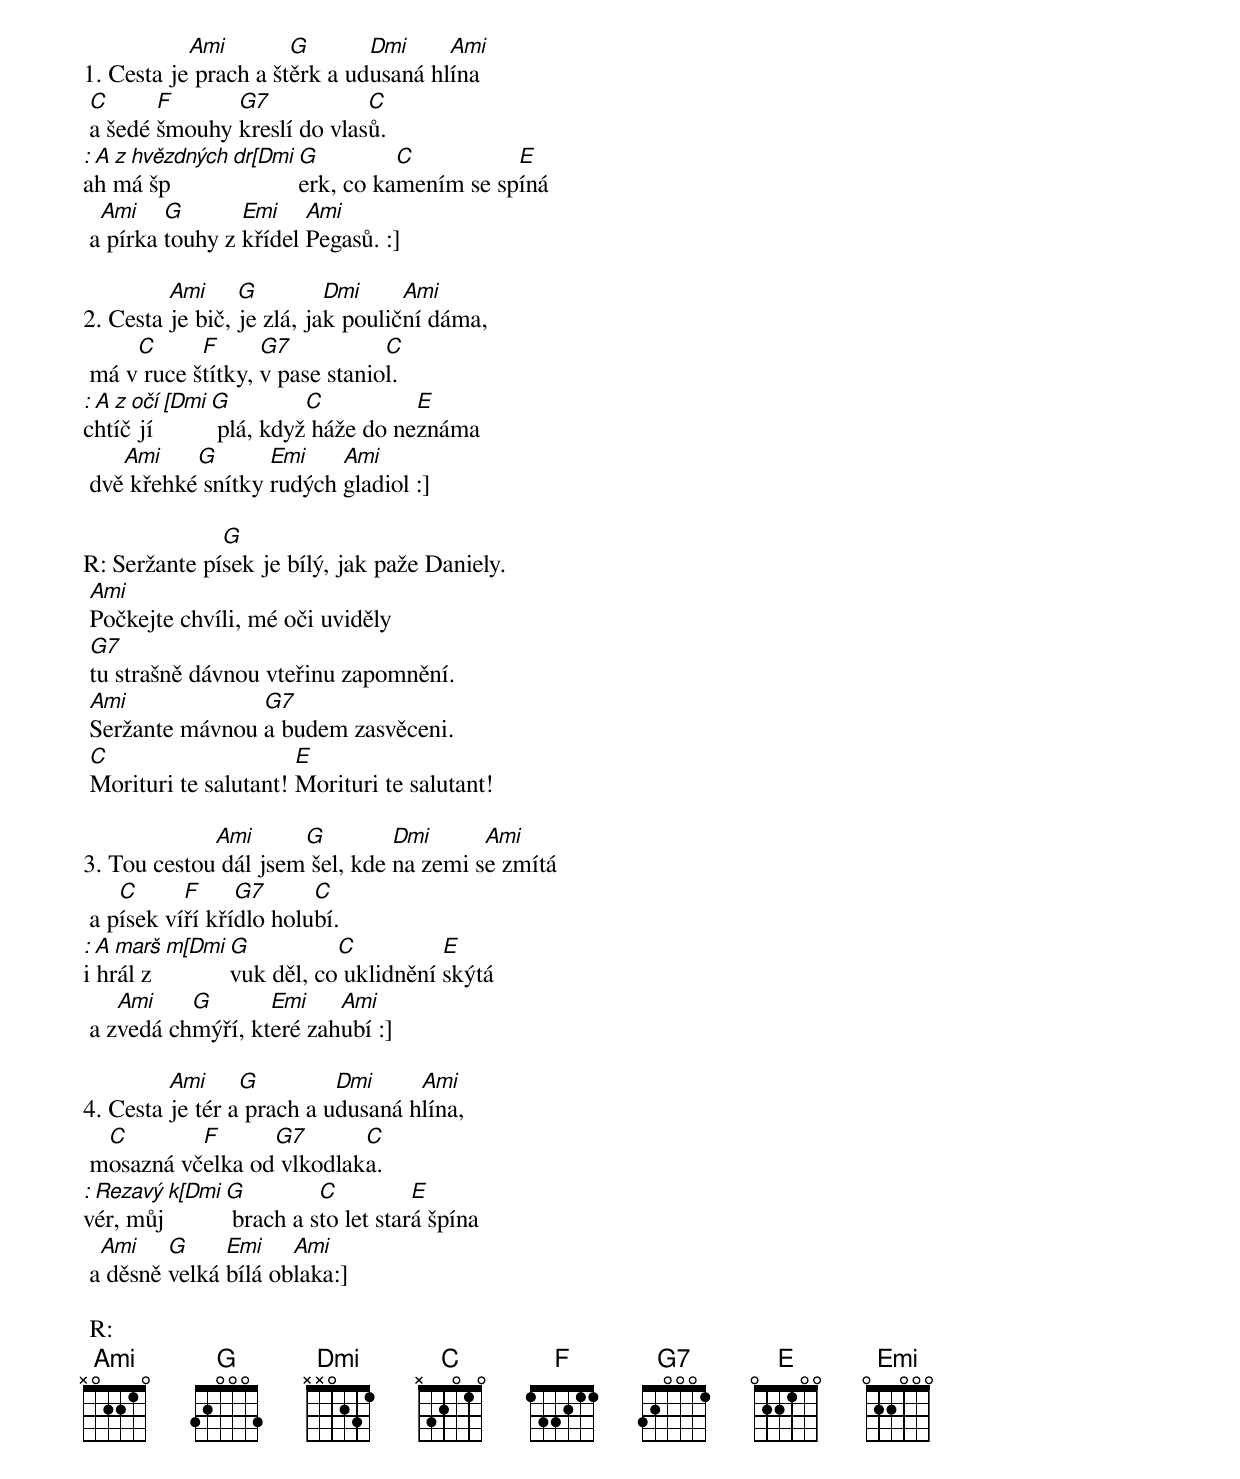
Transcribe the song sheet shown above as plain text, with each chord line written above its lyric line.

           Ami        G       Dmi     Ami
1. Cesta je prach a štěrk a udusaná hlína
 C      F      G7            C
 a šedé šmouhy kreslí do vlasů.
                   Dmi     G         C          E
[: A z hvězdných drah má šperk, co kamením se spíná
  Ami    G       Emi    Ami
 a pírka touhy z křídel Pegasů. :]

         Ami     G         Dmi     Ami
2. Cesta je bič, je zlá, jak pouliční dáma,
     C      F      G7           C
 má v ruce štítky, v pase staniol.
           Dmi     G         C          E
[: A z očí chtíč jí plá, když háže do neznáma
    Ami    G       Emi    Ami
 dvě křehké snítky rudých gladiol :]

              G
R: Seržante písek je bílý, jak paže Daniely.
 Ami
 Počkejte chvíli, mé oči uviděly
 G7
 tu strašně dávnou vteřinu zapomnění.
 Ami             G7
 Seržante mávnou a budem zasvěceni.
 C                     E
 Morituri te salutant! Morituri te salutant!

             Ami      G         Dmi      Ami
3. Tou cestou dál jsem šel, kde na zemi se zmítá
    C      F     G7      C
 a písek víří křídlo holubí.
           Dmi     G          C          E
[: A marš mi hrál zvuk děl, co uklidnění skýtá
    Ami    G       Emi    Ami
 a zvedá chmýří, které zahubí :]

         Ami     G         Dmi     Ami
4. Cesta je tér a prach a udusaná hlína,
  C        F      G7       C
 mosazná včelka od vlkodlaka.
           Dmi     G         C          E
[: Rezavý kvér, můj brach a sto let stará špína
  Ami    G     Emi    Ami
 a děsně velká bílá oblaka:]

 R:
